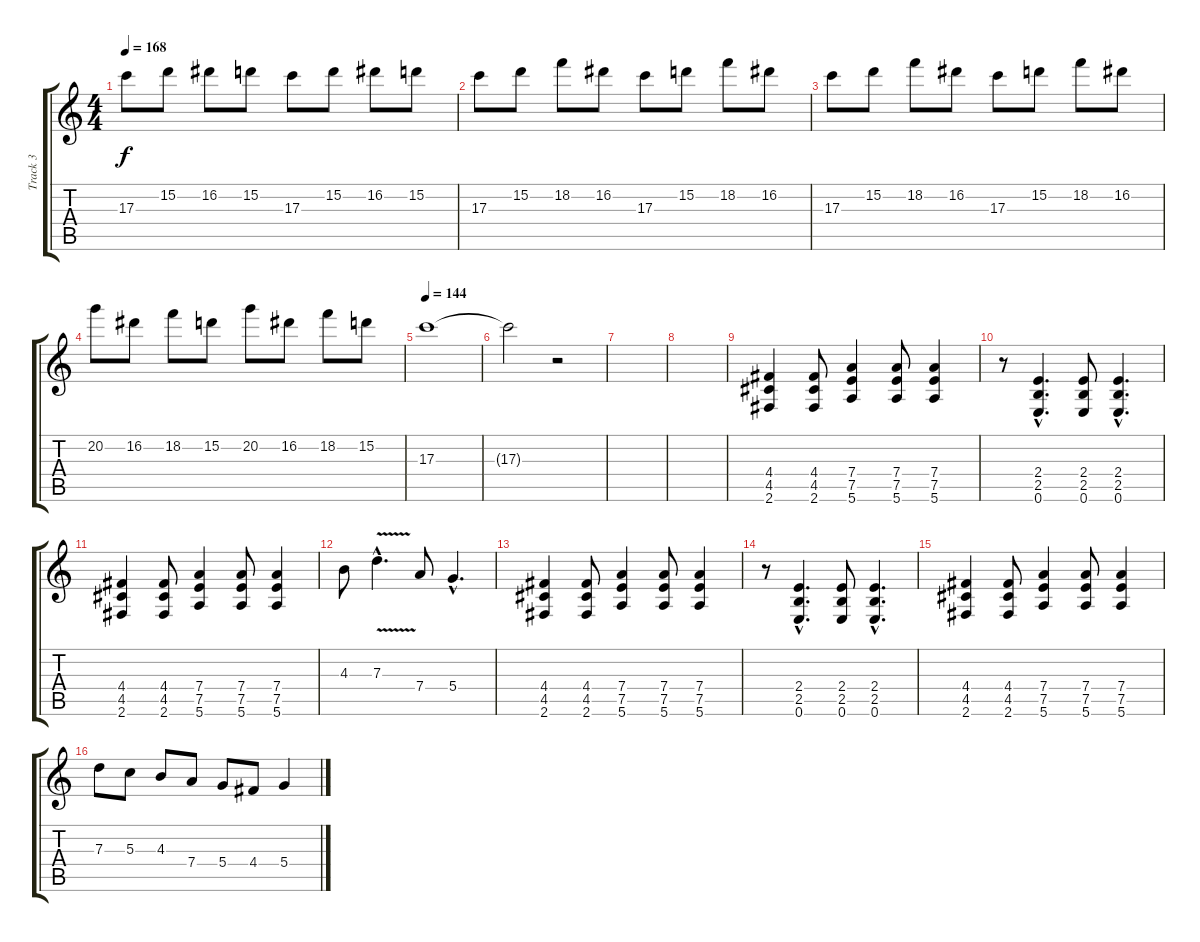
\track ("Track 3" "Track 3") {instrument overdrivenguitar}
\staff {score tabs}
\tuning (E4 B3 G3 D3 A2 E2) {hide}
\ts (4 4)
\tempo 168
\clef g2
\ks c
17.3.8{dy f} 15.2.8 16.2.8 15.2.8 17.3.8 15.2.8 16.2.8 15.2.8 |
17.3.8 15.2.8 18.2.8 16.2.8 17.3.8 15.2.8 18.2.8 16.2.8 |
17.3.8 15.2.8 18.2.8 16.2.8 17.3.8 15.2.8 18.2.8 16.2.8 |
20.2.8 16.2.8 18.2.8 15.2.8 20.2.8 16.2.8 18.2.8 15.2.8 |
\tempo 144
17.3.1 |
17.3{t}.2 r.2 |
|
|
(4.4 4.5 2.6).4 (4.4 4.5 2.6).8 (7.4 7.5 5.6).4 (7.4 7.5 5.6).8 (7.4 7.5 5.6).4 |
r.8 (2.4{hac} 2.5{hac} 0.6{hac}).4{d} (2.4 2.5 0.6).8 (2.4{hac} 2.5{hac} 0.6{hac}).4{d} |
(4.4 4.5 2.6).4 (4.4 4.5 2.6).8 (7.4 7.5 5.6).4 (7.4 7.5 5.6).8 (7.4 7.5 5.6).4 |
4.3.8 7.3{v hac}.4{d} 7.4.8 5.4{hac}.4{d} |
(4.4 4.5 2.6).4 (4.4 4.5 2.6).8 (7.4 7.5 5.6).4 (7.4 7.5 5.6).8 (7.4 7.5 5.6).4 |
r.8 (2.4{hac} 2.5{hac} 0.6{hac}).4{d} (2.4 2.5 0.6).8 (2.4{hac} 2.5{hac} 0.6{hac}).4{d} |
(4.4 4.5 2.6).4 (4.4 4.5 2.6).8 (7.4 7.5 5.6).4 (7.4 7.5 5.6).8 (7.4 7.5 5.6).4 |
7.3.8 5.3.8 4.3.8 7.4.8 5.4.8 4.4.8 5.4.4
